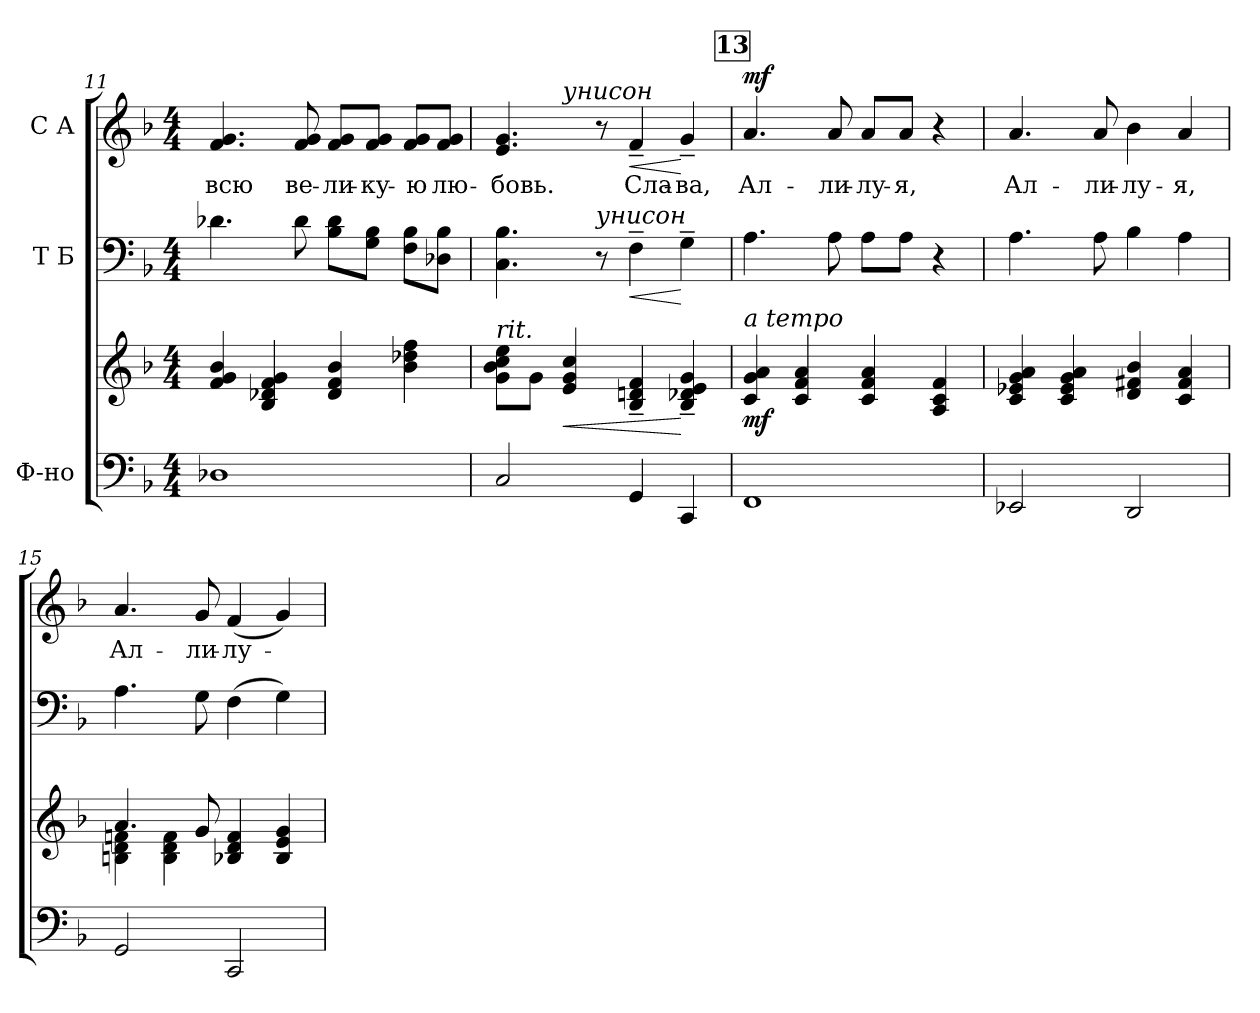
**kern	**kern	**dynam	**kern	**dynam	**kern	**text	**dynam
*part3	*part3	*part3	*part2	*part2	*part1	*part1	*part1
*staff4	*staff3	*staff3/4	*staff2	*staff2	*staff1	*staff1	*staff1
*I"Ф-но	*	*	*I"Т Б	*	*I"С А	*	*
*clefF4	*clefG2	*	*clefF4	*	*clefG2	*	*
*k[b-]	*k[b-]	*	*k[b-]	*	*k[b-]	*	*
*F:	*F:	*	*F:	*	*F:	*	*
*M4/4	*M4/4	*	*M4/4	*	*M4/4	*	*
=11	=11	=11	=11	=11	=11	=11	=11
!	!	!	!	!	!	!LO:LY:b:color=#000000	!
1D-Xi	4fi/ 4gi 4b-i	.	4.d-Xi\	.	4.fi/ 4.gi	всю	.
.	4B-i/ 4d-Xi 4fi 4gi	.	.	.	.	.	.
!	!	!	!	!	!	!LO:LY:b:color=#000000	!
.	.	.	8d-i\	.	8fi/ 8gi	ве-	.
!	!	!	!	!	!	!LO:LY:b:color=#000000	!
.	4d-i/ 4fi 4b-i	.	8B-i\ 8d-iL	.	8fi/ 8giL	-ли-	.
!	!	!	!	!	!	!LO:LY:b:color=#000000	!
.	.	.	8Gi\ 8B-iJ	.	8fi/ 8giJ	-ку-	.
!	!	!	!	!	!	!LO:LY:b:color=#000000	!
.	4b-i\ 4dd-Xi 4ffi	.	8Fi\ 8B-iL	.	8fi/ 8giL	-ю	.
!	!	!	!	!	!	!LO:LY:b:color=#000000	!
.	.	.	8D-Xi\ 8B-iJ	.	8fi/ 8giJ	лю-	.
=12	=12	=12	=12	=12	=12	=12	=12
!	!	!	!	!	!LO:TX:a:i:t=rit.	!	!
!	!LO:TX:a:i:t=rit.	!	!	!	!	!	!
!	!	!	!	!	!	!LO:LY:b:color=#000000	!
*	*	*	*	*	*^	*	*
2Ci/	8gi\ 8b-i 8cci 8eeiL	.	4.Ci\ 4.B-i	.	4.ei/ 4.gi	4ryy	-бовь.	.
.	8gi\J	.	.	.	.	.	.	.
!	!	!	!	!	!	!LO:TX:a:i:t=унисон	!	!
!	!	!LO:HP:b	!	!	!	!	!	!
.	4ei/ 4gi 4cci	<	.	.	.	2.ryy	.	.
!	!	!	!LO:TX:a:i:t=унисон	!	!	!	!	!
.	.	.	8r	.	8r	.	.	.
!	!	!	!	!LO:HP:b	!	!	!	!
!	!	!	!	!	!	!	!LO:LY:b:color=#000000	!LO:HP:b
4GGi/	4B-i/~ 4dni~ 4fi~	.	4F~i\	<	4f~i/	.	Сла-	<
!	!	!	!	!	!	!	!LO:LY:b:color=#000000	!
4CCi/	4B-i/~ 4d-Xi~ 4ei~ 4gi~	[	4G~i\	[	4g~i/	.	-ва,	[
*	*	*	*	*	*v	*v	*	*
!!LO:REH:place=s1:color=#000000:enc=box:fs=9.186:t=13
=13	=13	=13	=13	=13	=13	=13	=13
*	*	*	*	*	*^	*	*
!	!	!	!	!	!LO:TX:a:i:t=a tempo	!	!	!
!	!LO:TX:a:i:t=a tempo	!	!	!	!	!	!	!
!	!	!	!	!	!	!	!LO:LY:b:color=#000000	!
*	*	*	*	*	*v	*v	*	*
1FFi	4ci/ 4gi 4ai	mf	4.Ai\	.	4.ai/	Ал-	mf
.	4ci/ 4fi 4ai	.	.	.	.	.	.
!	!	!	!	!	!	!LO:LY:b:color=#000000	!
.	.	.	8Ai\	.	8ai/	-ли-	.
!	!	!	!	!	!	!LO:LY:b:color=#000000	!
.	4ci/ 4fi 4ai	.	8Ai\L	.	8ai/L	-лу-	.
!	!	!	!	!	!	!LO:LY:b:color=#000000	!
.	.	.	8Ai\J	.	8ai/J	-я,	.
.	4Ai/ 4ci 4fi	.	4r	.	4r	.	.
=14	=14	=14	=14	=14	=14	=14	=14
!	!	!	!	!	!	!LO:LY:b:color=#000000	!
2EE-Xi/	4ci/ 4e-Xi 4gi 4ai	.	4.Ai\	.	4.ai/	Ал-	.
.	4ci/ 4e-i 4gi 4ai	.	.	.	.	.	.
!	!	!	!	!	!	!LO:LY:b:color=#000000	!
.	.	.	8Ai\	.	8ai/	-ли-	.
!	!	!	!	!	!	!LO:LY:b:color=#000000	!
2DDi/	4di/ 4f#Xi 4b-i	.	4B-i\	.	4b-i\	-лу-	.
!	!	!	!	!	!	!LO:LY:b:color=#000000	!
.	4ci/ 4f#i 4ai	.	4Ai\	.	4ai/	-я,	.
!!LO:PB:g=z
=15	=15	=15	=15	=15	=15	=15	=15
*	*^	*	*	*	*	*	*
!	!	!	!	!	!	!	!LO:LY:b:color=#000000	!
2GGi/	4.ai/	4Bni\ 4di 4fni	.	4.Ai\	.	4.ai/	Ал-	.
.	.	4Bi\ 4di 4fi	.	.	.	.	.	.
!	!	!	!	!	!	!	!LO:LY:b:color=#000000	!
.	8gi/	.	.	8Gi\	.	8gi/	-ли-	.
!	!	!	!	!	!	!	!LO:LY:b:color=#000000	!
2CCi/	4B-Xi/ 4di 4fi	2ryy	.	(4Fi\	.	(4fi/	-лу-	.
.	4B-i/ 4ei 4gi	.	.	4Gi\)	.	4gi/)	.	.
*	*v	*v	*	*	*	*	*	*
=	=	=	=	=	=	=	=
*-	*-	*-	*-	*-	*-	*-	*-
